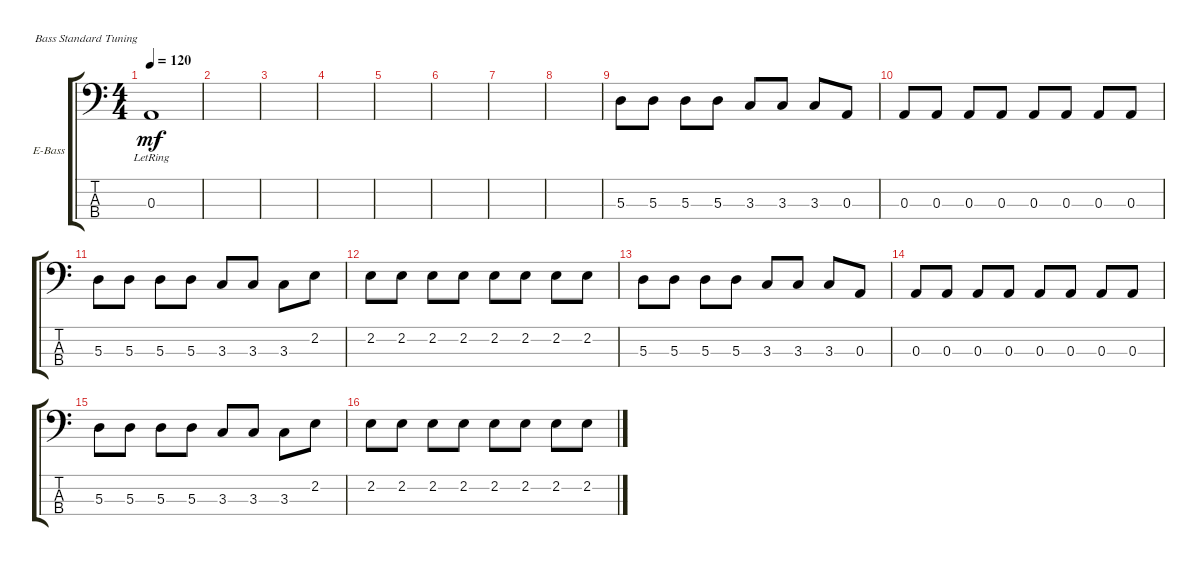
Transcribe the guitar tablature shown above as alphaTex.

\defaultSystemsLayout 4
\bracketExtendMode groupsimilarinstruments
\firstSystemTrackNameOrientation horizontal
\otherSystemsTrackNameOrientation horizontal
\track ("Stas Cihovskiy" "E-Bass") {instrument electricbassfinger}
\staff {score tabs}
\tuning (G2 D2 A1 E1)
\ts (4 4)
\tempo 120
\clef f4
\scale
0.333333
\ks c
0.3{lr}.1{dy mf} |
\scale
0.333333 |
\scale
0.333333 |
\scale
0.333333 |
\scale
0.333333 |
\scale
0.333333 |
\scale
0.333333 |
\scale
0.333333 |
\scale
0.333333 5.3.8 5.3.8 5.3.8 5.3.8 3.3.8 3.3.8 3.3.8 0.3.8 |
\scale
0.333333 0.3.8 0.3.8 0.3.8 0.3.8 0.3.8 0.3.8 0.3.8 0.3.8 |
\scale
0.333333 5.3.8 5.3.8 5.3.8 5.3.8 3.3.8 3.3.8 3.3.8 2.2.8 |
\scale
0.333333 2.2.8 2.2.8 2.2.8 2.2.8 2.2.8 2.2.8 2.2.8 2.2.8 |
\scale
0.333333 5.3.8 5.3.8 5.3.8 5.3.8 3.3.8 3.3.8 3.3.8 0.3.8 |
\scale
0.333333 0.3.8 0.3.8 0.3.8 0.3.8 0.3.8 0.3.8 0.3.8 0.3.8 |
\scale
0.333333 5.3.8 5.3.8 5.3.8 5.3.8 3.3.8 3.3.8 3.3.8 2.2.8 |
\scale
0.333333 2.2.8 2.2.8 2.2.8 2.2.8 2.2.8 2.2.8 2.2.8 2.2.8
